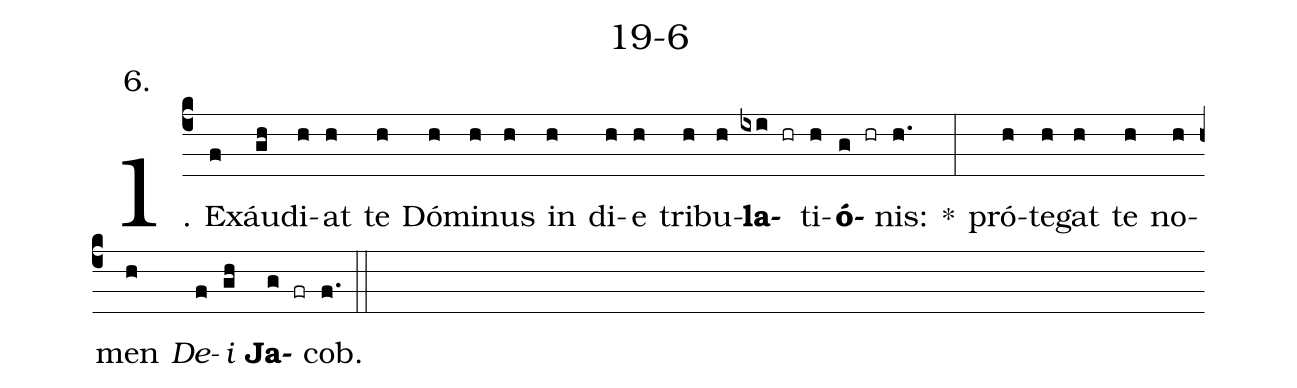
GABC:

name: 19-6;
annotation: 6.;
%%
(c4)1. Ex(f)áu(gh)di(h)at(h) te(h) Dó(h)mi(h)nus(h) in(h) di(h)e(h) tri(h)bu(h)<b>la</b>(ixi hr)ti(h)<b>ó</b>(g hr)nis:(h.) *(:) pró(h)te(h)gat(h) te(h) no(h)men(h) <i>De</i>(f)<i>i</i>(gh) <b>Ja</b>(g fr)cob.(f.) (::)
